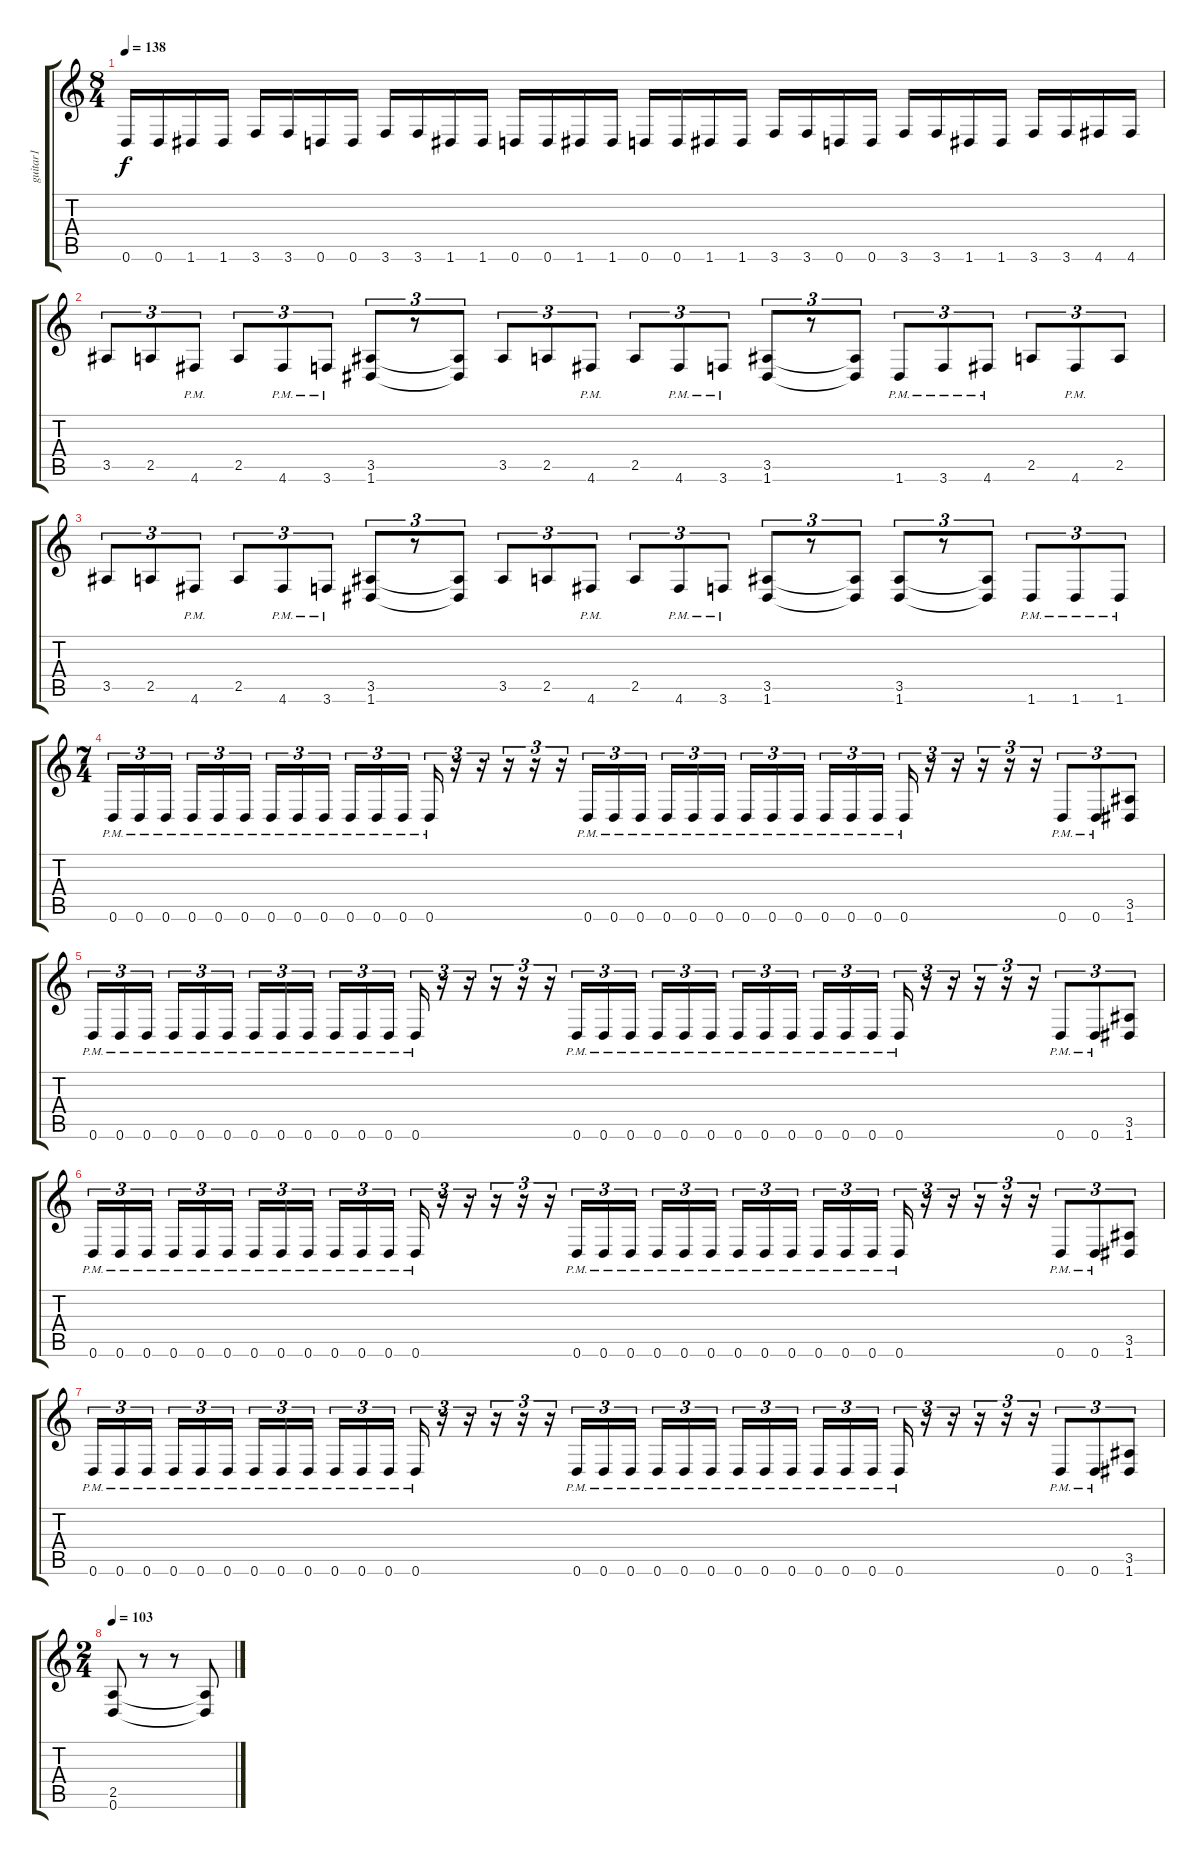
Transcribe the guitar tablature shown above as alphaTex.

\track ("guitar1" "guitar1") {instrument distortionguitar}
\staff {score tabs}
\tuning (D4 A3 F3 C3 G2 D2) {hide}
\ts (8 4)
\tempo 138
\clef g2
\ks c
0.6.16{dy f} 0.6.16 1.6.16 1.6.16 3.6.16 3.6.16 0.6.16 0.6.16 3.6.16 3.6.16 1.6.16 1.6.16 0.6.16 0.6.16 1.6.16 1.6.16 0.6.16 0.6.16 1.6.16 1.6.16 3.6.16 3.6.16 0.6.16 0.6.16 3.6.16 3.6.16 1.6.16 1.6.16 3.6.16 3.6.16 4.6.16 4.6.16 |
3.5.8{tu (3 2)} 2.5.8{tu (3 2)} 4.6{pm}.8{tu (3 2)} 2.5.8{tu (3 2)} 4.6{pm}.8{tu (3 2)} 3.6{pm}.8{tu (3 2)} (3.5 1.6).8{tu (3 2)} r.8{tu (3 2)} (3.5{t} 1.6{t}).8{tu (3 2)} 3.5.8{tu (3 2)} 2.5.8{tu (3 2)} 4.6{pm}.8{tu (3 2)} 2.5.8{tu (3 2)} 4.6{pm}.8{tu (3 2)} 3.6{pm}.8{tu (3 2)} (3.5 1.6).8{tu (3 2)} r.8{tu (3 2)} (3.5{t} 1.6{t}).8{tu (3 2)} 1.6{pm}.8{tu (3 2)} 3.6{pm}.8{tu (3 2)} 4.6{pm}.8{tu (3 2)} 2.5.8{tu (3 2)} 4.6{pm}.8{tu (3 2)} 2.5.8{tu (3 2)} |
3.5.8{tu (3 2)} 2.5.8{tu (3 2)} 4.6{pm}.8{tu (3 2)} 2.5.8{tu (3 2)} 4.6{pm}.8{tu (3 2)} 3.6{pm}.8{tu (3 2)} (3.5 1.6).8{tu (3 2)} r.8{tu (3 2)} (3.5{t} 1.6{t}).8{tu (3 2)} 3.5.8{tu (3 2)} 2.5.8{tu (3 2)} 4.6{pm}.8{tu (3 2)} 2.5.8{tu (3 2)} 4.6{pm}.8{tu (3 2)} 3.6{pm}.8{tu (3 2)} (3.5 1.6).8{tu (3 2)} r.8{tu (3 2)} (3.5{t} 1.6{t}).8{tu (3 2)} (3.5 1.6).8{tu (3 2)} r.8{tu (3 2)} (3.5{t} 1.6{t}).8{tu (3 2)} 1.6{pm}.8{tu (3 2)} 1.6{pm}.8{tu (3 2)} 1.6{pm}.8{tu (3 2)} |
\ts (7 4)
0.6{pm}.16{tu (3 2)} 0.6{pm}.16{tu (3 2)} 0.6{pm}.16{tu (3 2)} 0.6{pm}.16{tu (3 2)} 0.6{pm}.16{tu (3 2)} 0.6{pm}.16{tu (3 2)} 0.6{pm}.16{tu (3 2)} 0.6{pm}.16{tu (3 2)} 0.6{pm}.16{tu (3 2)} 0.6{pm}.16{tu (3 2)} 0.6{pm}.16{tu (3 2)} 0.6{pm}.16{tu (3 2)} 0.6{pm}.16{tu (3 2)} r.16{tu (3 2)} r.16{tu (3 2)} r.16{tu (3 2)} r.16{tu (3 2)} r.16{tu (3 2)} 0.6{pm}.16{tu (3 2)} 0.6{pm}.16{tu (3 2)} 0.6{pm}.16{tu (3 2)} 0.6{pm}.16{tu (3 2)} 0.6{pm}.16{tu (3 2)} 0.6{pm}.16{tu (3 2)} 0.6{pm}.16{tu (3 2)} 0.6{pm}.16{tu (3 2)} 0.6{pm}.16{tu (3 2)} 0.6{pm}.16{tu (3 2)} 0.6{pm}.16{tu (3 2)} 0.6{pm}.16{tu (3 2)} 0.6{pm}.16{tu (3 2)} r.16{tu (3 2)} r.16{tu (3 2)} r.16{tu (3 2)} r.16{tu (3 2)} r.16{tu (3 2)} 0.6{pm}.8{tu (3 2)} 0.6{pm}.8{tu (3 2)} (3.5 1.6).8{tu (3 2)} |
0.6{pm}.16{tu (3 2)} 0.6{pm}.16{tu (3 2)} 0.6{pm}.16{tu (3 2)} 0.6{pm}.16{tu (3 2)} 0.6{pm}.16{tu (3 2)} 0.6{pm}.16{tu (3 2)} 0.6{pm}.16{tu (3 2)} 0.6{pm}.16{tu (3 2)} 0.6{pm}.16{tu (3 2)} 0.6{pm}.16{tu (3 2)} 0.6{pm}.16{tu (3 2)} 0.6{pm}.16{tu (3 2)} 0.6{pm}.16{tu (3 2)} r.16{tu (3 2)} r.16{tu (3 2)} r.16{tu (3 2)} r.16{tu (3 2)} r.16{tu (3 2)} 0.6{pm}.16{tu (3 2)} 0.6{pm}.16{tu (3 2)} 0.6{pm}.16{tu (3 2)} 0.6{pm}.16{tu (3 2)} 0.6{pm}.16{tu (3 2)} 0.6{pm}.16{tu (3 2)} 0.6{pm}.16{tu (3 2)} 0.6{pm}.16{tu (3 2)} 0.6{pm}.16{tu (3 2)} 0.6{pm}.16{tu (3 2)} 0.6{pm}.16{tu (3 2)} 0.6{pm}.16{tu (3 2)} 0.6{pm}.16{tu (3 2)} r.16{tu (3 2)} r.16{tu (3 2)} r.16{tu (3 2)} r.16{tu (3 2)} r.16{tu (3 2)} 0.6{pm}.8{tu (3 2)} 0.6{pm}.8{tu (3 2)} (3.5 1.6).8{tu (3 2)} |
0.6{pm}.16{tu (3 2)} 0.6{pm}.16{tu (3 2)} 0.6{pm}.16{tu (3 2)} 0.6{pm}.16{tu (3 2)} 0.6{pm}.16{tu (3 2)} 0.6{pm}.16{tu (3 2)} 0.6{pm}.16{tu (3 2)} 0.6{pm}.16{tu (3 2)} 0.6{pm}.16{tu (3 2)} 0.6{pm}.16{tu (3 2)} 0.6{pm}.16{tu (3 2)} 0.6{pm}.16{tu (3 2)} 0.6{pm}.16{tu (3 2)} r.16{tu (3 2)} r.16{tu (3 2)} r.16{tu (3 2)} r.16{tu (3 2)} r.16{tu (3 2)} 0.6{pm}.16{tu (3 2)} 0.6{pm}.16{tu (3 2)} 0.6{pm}.16{tu (3 2)} 0.6{pm}.16{tu (3 2)} 0.6{pm}.16{tu (3 2)} 0.6{pm}.16{tu (3 2)} 0.6{pm}.16{tu (3 2)} 0.6{pm}.16{tu (3 2)} 0.6{pm}.16{tu (3 2)} 0.6{pm}.16{tu (3 2)} 0.6{pm}.16{tu (3 2)} 0.6{pm}.16{tu (3 2)} 0.6{pm}.16{tu (3 2)} r.16{tu (3 2)} r.16{tu (3 2)} r.16{tu (3 2)} r.16{tu (3 2)} r.16{tu (3 2)} 0.6{pm}.8{tu (3 2)} 0.6{pm}.8{tu (3 2)} (3.5 1.6).8{tu (3 2)} |
0.6{pm}.16{tu (3 2)} 0.6{pm}.16{tu (3 2)} 0.6{pm}.16{tu (3 2)} 0.6{pm}.16{tu (3 2)} 0.6{pm}.16{tu (3 2)} 0.6{pm}.16{tu (3 2)} 0.6{pm}.16{tu (3 2)} 0.6{pm}.16{tu (3 2)} 0.6{pm}.16{tu (3 2)} 0.6{pm}.16{tu (3 2)} 0.6{pm}.16{tu (3 2)} 0.6{pm}.16{tu (3 2)} 0.6{pm}.16{tu (3 2)} r.16{tu (3 2)} r.16{tu (3 2)} r.16{tu (3 2)} r.16{tu (3 2)} r.16{tu (3 2)} 0.6{pm}.16{tu (3 2)} 0.6{pm}.16{tu (3 2)} 0.6{pm}.16{tu (3 2)} 0.6{pm}.16{tu (3 2)} 0.6{pm}.16{tu (3 2)} 0.6{pm}.16{tu (3 2)} 0.6{pm}.16{tu (3 2)} 0.6{pm}.16{tu (3 2)} 0.6{pm}.16{tu (3 2)} 0.6{pm}.16{tu (3 2)} 0.6{pm}.16{tu (3 2)} 0.6{pm}.16{tu (3 2)} 0.6{pm}.16{tu (3 2)} r.16{tu (3 2)} r.16{tu (3 2)} r.16{tu (3 2)} r.16{tu (3 2)} r.16{tu (3 2)} 0.6{pm}.8{tu (3 2)} 0.6{pm}.8{tu (3 2)} (3.5 1.6).8{tu (3 2)} |
\ts (2 4)
\tempo 103
(2.5 0.6).8 r.8 r.8 (2.5{t} 0.6{t}).8
